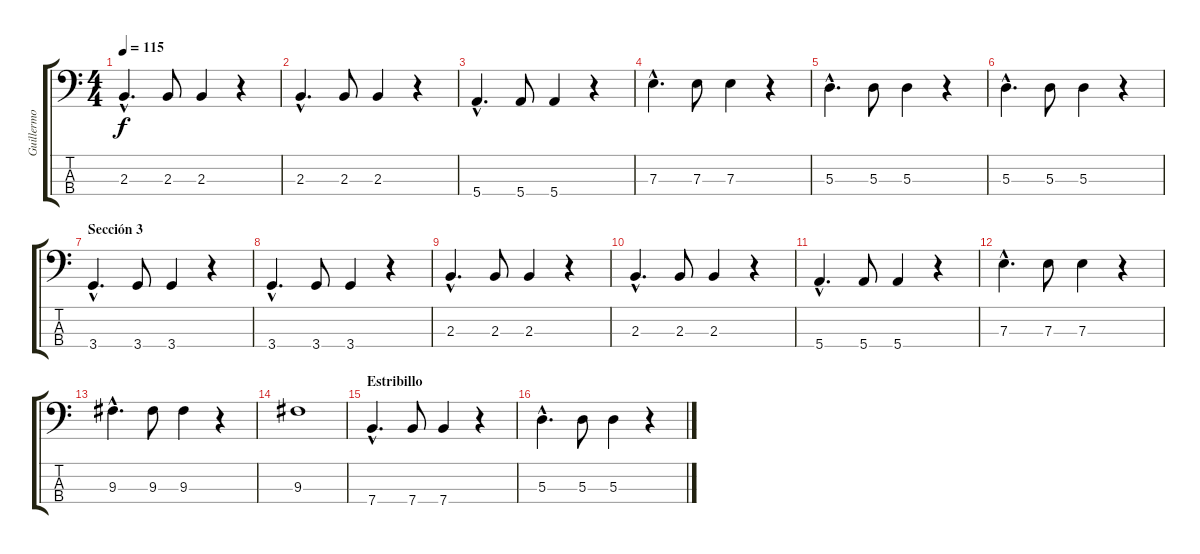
\track ("Guillermo Sanchez" "Guillermo ") {instrument electricbassfinger}
\staff {score tabs}
\tuning (G2 D2 A1 E1) {hide}
\ts (4 4)
\tempo 115
\clef f4
\ks c
2.3{hac}.4{d dy f} 2.3.8 2.3.4 r.4 |
2.3{hac}.4{d} 2.3.8 2.3.4 r.4 |
5.4{hac}.4{d} 5.4.8 5.4.4 r.4 |
7.3{hac}.4{d} 7.3.8 7.3.4 r.4 |
5.3{hac}.4{d} 5.3.8 5.3.4 r.4 |
5.3{hac}.4{d} 5.3.8 5.3.4 r.4 |
\section ("" "Sección 3")
3.4{hac}.4{d} 3.4.8 3.4.4 r.4 |
3.4{hac}.4{d} 3.4.8 3.4.4 r.4 |
2.3{hac}.4{d} 2.3.8 2.3.4 r.4 |
2.3{hac}.4{d} 2.3.8 2.3.4 r.4 |
5.4{hac}.4{d} 5.4.8 5.4.4 r.4 |
7.3{hac}.4{d} 7.3.8 7.3.4 r.4 |
9.3{hac}.4{d} 9.3.8 9.3.4 r.4 |
9.3.1 |
\section ("" "Estribillo")
7.4{hac}.4{d} 7.4.8 7.4.4 r.4 |
5.3{hac}.4{d} 5.3.8 5.3.4 r.4
